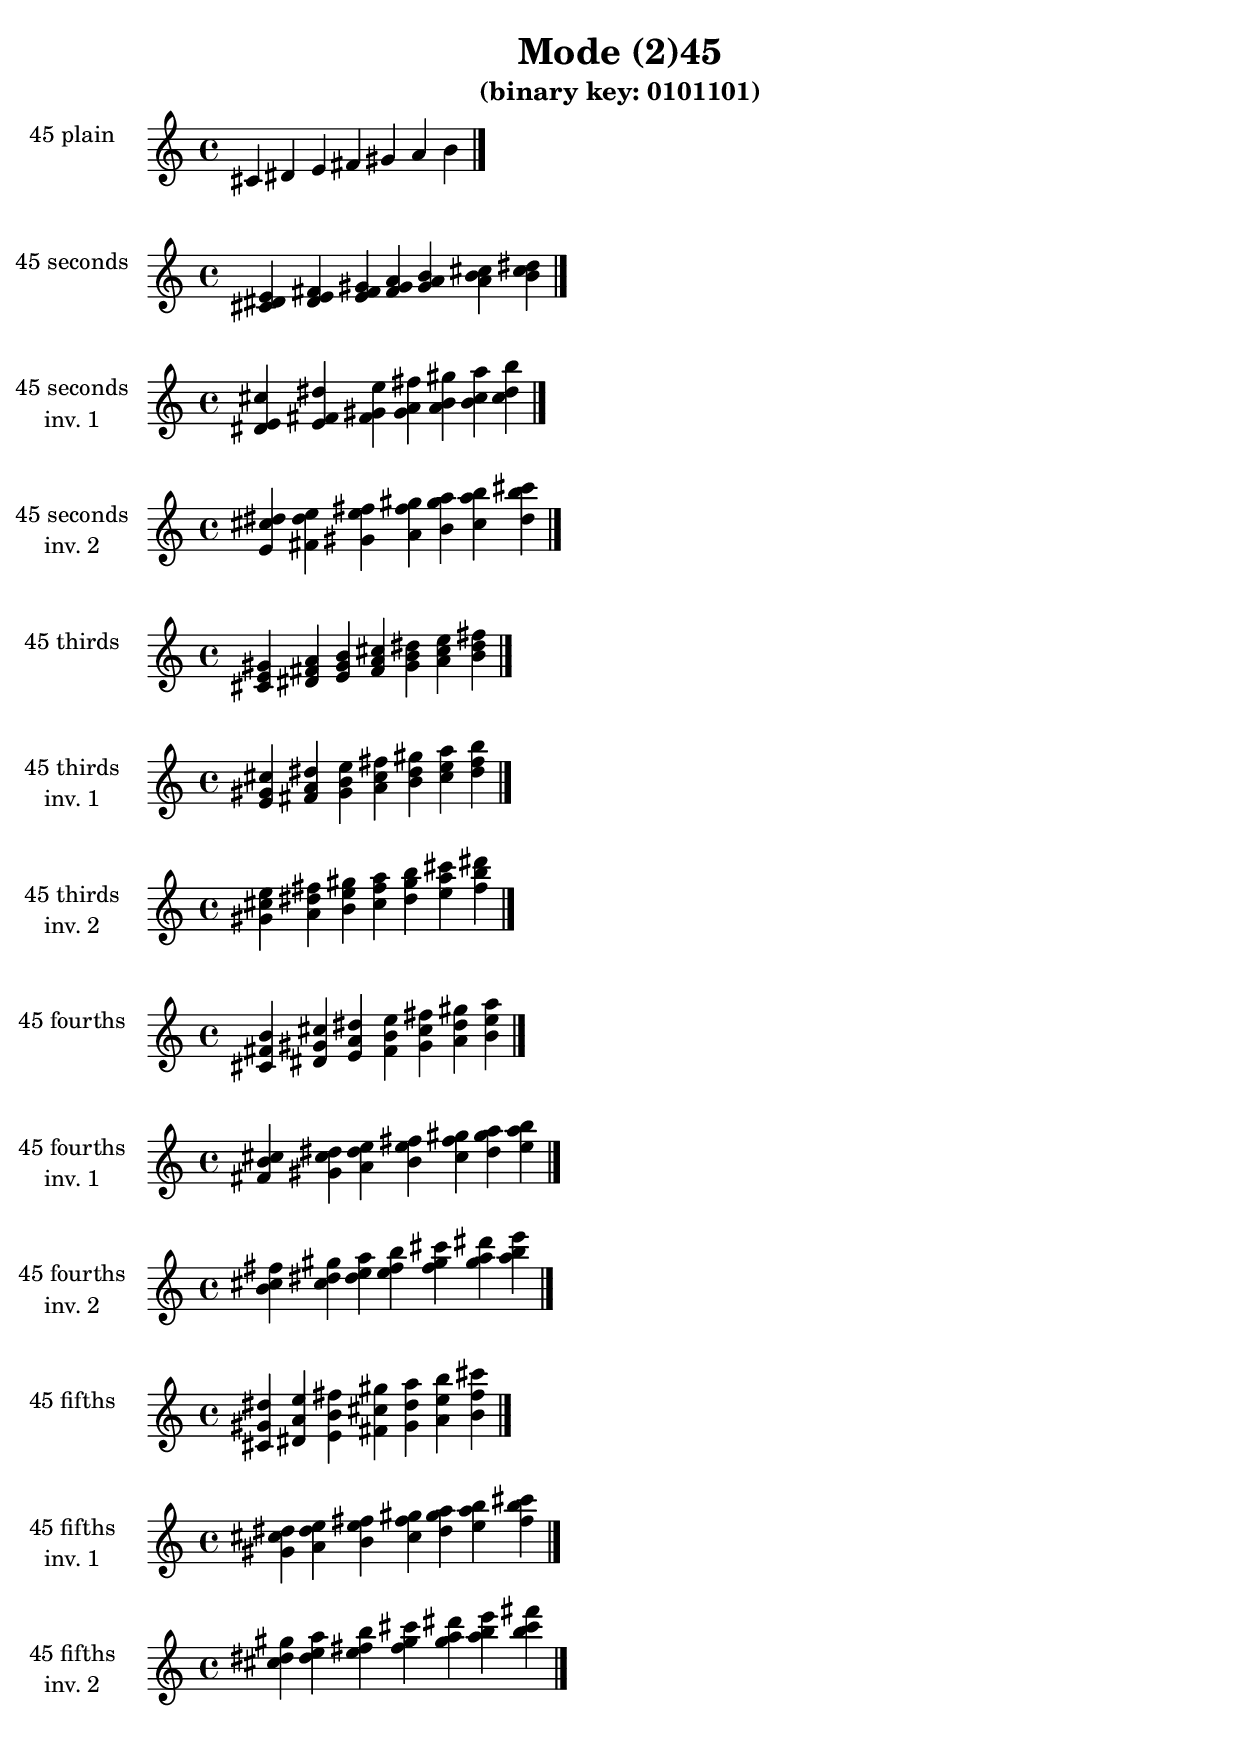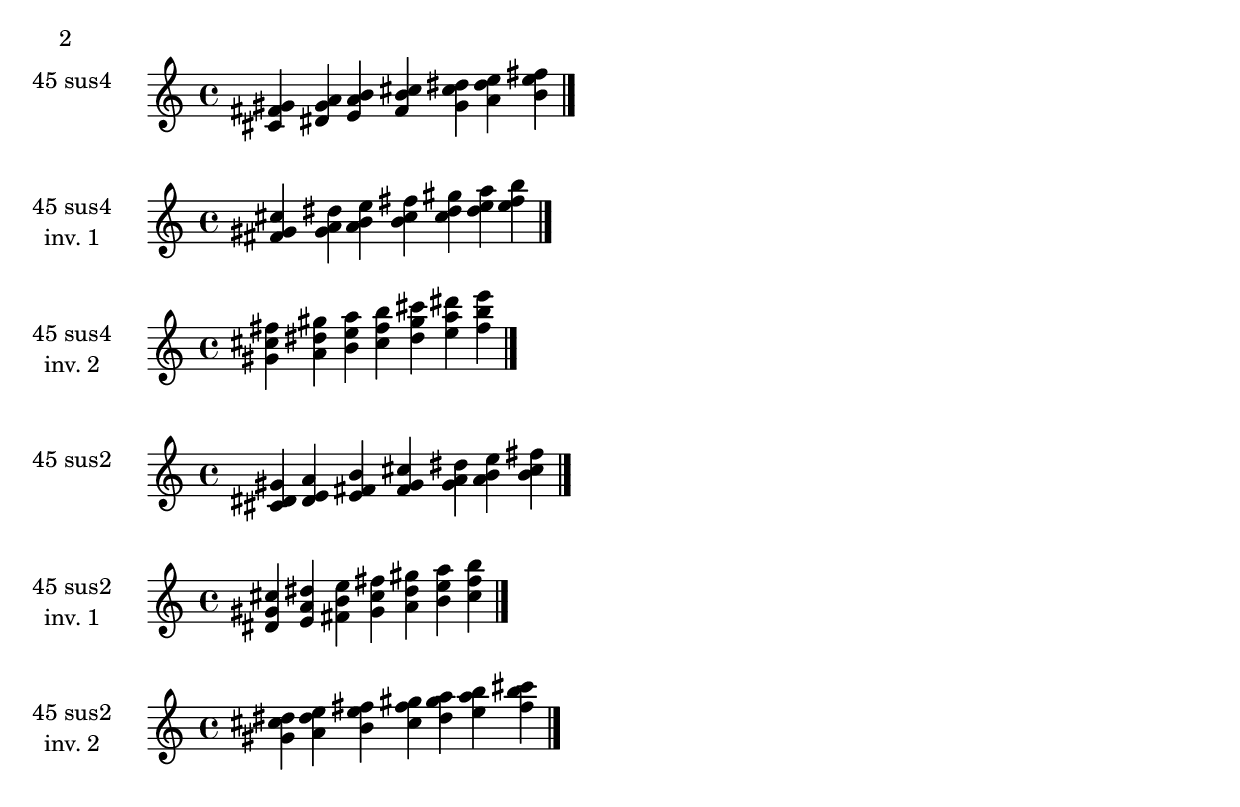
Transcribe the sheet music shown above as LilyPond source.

\version "2.19.0"

\header {
  title = "Mode (2)45"
  subtitle = "(binary key: 0101101)"
 %% Remove default LilyPond tagline
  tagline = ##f
}

\paper {
  #(set-paper-size "a4")
}

global = {
  \key c \major
  \time 4/4
  \tempo 4=100
}

\book {
  \score {
    \new Staff \with {
      instrumentName =  \markup { \column {
         \hcenter-in #14 \line { 45 plain }
         \hcenter-in #14 \line {  } } }
      midiInstrument = "oboe"
    } { \accidentalStyle "default"
        \cadenzaOn cis' dis' e' fis' gis' a' b'  \cadenzaOff \bar "|." }
    \layout { }
  }
  \score {
    \new Staff \with {
      instrumentName =  \markup { \column {
         \hcenter-in #14 \line { 45 seconds }
         \hcenter-in #14 \line {  } } }
      midiInstrument = "oboe"
    } { \accidentalStyle "default"
        \cadenzaOn <cis' dis' e'> <dis' e' fis'> <e' fis' gis'> <fis' gis' a'> <gis' a' b'> <a' b' cis''> <b' cis'' dis''>  \cadenzaOff \bar "|." }
    \layout { }
  }
  \score {
    \new Staff \with {
      instrumentName =  \markup { \column {
         \hcenter-in #14 \line { 45 seconds }
         \hcenter-in #14 \line { inv. 1 } } }
      midiInstrument = "oboe"
    } { \accidentalStyle "default"
        \cadenzaOn <dis' e' cis''> <e' fis' dis''> <fis' gis' e''> <gis' a' fis''> <a' b' gis''> <b' cis'' a''> <cis'' dis'' b''>  \cadenzaOff \bar "|." }
    \layout { }
  }
  \score {
    \new Staff \with {
      instrumentName =  \markup { \column {
         \hcenter-in #14 \line { 45 seconds }
         \hcenter-in #14 \line { inv. 2 } } }
      midiInstrument = "oboe"
    } { \accidentalStyle "default"
        \cadenzaOn <e' cis'' dis''> <fis' dis'' e''> <gis' e'' fis''> <a' fis'' gis''> <b' gis'' a''> <cis'' a'' b''> <dis'' b'' cis'''>  \cadenzaOff \bar "|." }
    \layout { }
  }
  \score {
    \new Staff \with {
      instrumentName =  \markup { \column {
         \hcenter-in #14 \line { 45 thirds }
         \hcenter-in #14 \line {  } } }
      midiInstrument = "oboe"
    } { \accidentalStyle "default"
        \cadenzaOn <cis' e' gis'> <dis' fis' a'> <e' gis' b'> <fis' a' cis''> <gis' b' dis''> <a' cis'' e''> <b' dis'' fis''>  \cadenzaOff \bar "|." }
    \layout { }
  }
  \score {
    \new Staff \with {
      instrumentName =  \markup { \column {
         \hcenter-in #14 \line { 45 thirds }
         \hcenter-in #14 \line { inv. 1 } } }
      midiInstrument = "oboe"
    } { \accidentalStyle "default"
        \cadenzaOn <e' gis' cis''> <fis' a' dis''> <gis' b' e''> <a' cis'' fis''> <b' dis'' gis''> <cis'' e'' a''> <dis'' fis'' b''>  \cadenzaOff \bar "|." }
    \layout { }
  }
  \score {
    \new Staff \with {
      instrumentName =  \markup { \column {
         \hcenter-in #14 \line { 45 thirds }
         \hcenter-in #14 \line { inv. 2 } } }
      midiInstrument = "oboe"
    } { \accidentalStyle "default"
        \cadenzaOn <gis' cis'' e''> <a' dis'' fis''> <b' e'' gis''> <cis'' fis'' a''> <dis'' gis'' b''> <e'' a'' cis'''> <fis'' b'' dis'''>  \cadenzaOff \bar "|." }
    \layout { }
  }
  \score {
    \new Staff \with {
      instrumentName =  \markup { \column {
         \hcenter-in #14 \line { 45 fourths }
         \hcenter-in #14 \line {  } } }
      midiInstrument = "oboe"
    } { \accidentalStyle "default"
        \cadenzaOn <cis' fis' b'> <dis' gis' cis''> <e' a' dis''> <fis' b' e''> <gis' cis'' fis''> <a' dis'' gis''> <b' e'' a''>  \cadenzaOff \bar "|." }
    \layout { }
  }
  \score {
    \new Staff \with {
      instrumentName =  \markup { \column {
         \hcenter-in #14 \line { 45 fourths }
         \hcenter-in #14 \line { inv. 1 } } }
      midiInstrument = "oboe"
    } { \accidentalStyle "default"
        \cadenzaOn <fis' b' cis''> <gis' cis'' dis''> <a' dis'' e''> <b' e'' fis''> <cis'' fis'' gis''> <dis'' gis'' a''> <e'' a'' b''>  \cadenzaOff \bar "|." }
    \layout { }
  }
  \score {
    \new Staff \with {
      instrumentName =  \markup { \column {
         \hcenter-in #14 \line { 45 fourths }
         \hcenter-in #14 \line { inv. 2 } } }
      midiInstrument = "oboe"
    } { \accidentalStyle "default"
        \cadenzaOn <b' cis'' fis''> <cis'' dis'' gis''> <dis'' e'' a''> <e'' fis'' b''> <fis'' gis'' cis'''> <gis'' a'' dis'''> <a'' b'' e'''>  \cadenzaOff \bar "|." }
    \layout { }
  }
  \score {
    \new Staff \with {
      instrumentName =  \markup { \column {
         \hcenter-in #14 \line { 45 fifths }
         \hcenter-in #14 \line {  } } }
      midiInstrument = "oboe"
    } { \accidentalStyle "default"
        \cadenzaOn <cis' gis' dis''> <dis' a' e''> <e' b' fis''> <fis' cis'' gis''> <gis' dis'' a''> <a' e'' b''> <b' fis'' cis'''>  \cadenzaOff \bar "|." }
    \layout { }
  }
  \score {
    \new Staff \with {
      instrumentName =  \markup { \column {
         \hcenter-in #14 \line { 45 fifths }
         \hcenter-in #14 \line { inv. 1 } } }
      midiInstrument = "oboe"
    } { \accidentalStyle "default"
        \cadenzaOn <gis' dis'' cis''> <a' e'' dis''> <b' fis'' e''> <cis'' gis'' fis''> <dis'' a'' gis''> <e'' b'' a''> <fis'' cis''' b''>  \cadenzaOff \bar "|." }
    \layout { }
  }
  \score {
    \new Staff \with {
      instrumentName =  \markup { \column {
         \hcenter-in #14 \line { 45 fifths }
         \hcenter-in #14 \line { inv. 2 } } }
      midiInstrument = "oboe"
    } { \accidentalStyle "default"
        \cadenzaOn <dis'' cis'' gis''> <e'' dis'' a''> <fis'' e'' b''> <gis'' fis'' cis'''> <a'' gis'' dis'''> <b'' a'' e'''> <cis''' b'' fis'''>  \cadenzaOff \bar "|." }
    \layout { }
  }
  \score {
    \new Staff \with {
      instrumentName =  \markup { \column {
         \hcenter-in #14 \line { 45 sus4 }
         \hcenter-in #14 \line {  } } }
      midiInstrument = "oboe"
    } { \accidentalStyle "default"
        \cadenzaOn <cis' fis' gis'> <dis' gis' a'> <e' a' b'> <fis' b' cis''> <gis' cis'' dis''> <a' dis'' e''> <b' e'' fis''>  \cadenzaOff \bar "|." }
    \layout { }
  }
  \score {
    \new Staff \with {
      instrumentName =  \markup { \column {
         \hcenter-in #14 \line { 45 sus4 }
         \hcenter-in #14 \line { inv. 1 } } }
      midiInstrument = "oboe"
    } { \accidentalStyle "default"
        \cadenzaOn <fis' gis' cis''> <gis' a' dis''> <a' b' e''> <b' cis'' fis''> <cis'' dis'' gis''> <dis'' e'' a''> <e'' fis'' b''>  \cadenzaOff \bar "|." }
    \layout { }
  }
  \score {
    \new Staff \with {
      instrumentName =  \markup { \column {
         \hcenter-in #14 \line { 45 sus4 }
         \hcenter-in #14 \line { inv. 2 } } }
      midiInstrument = "oboe"
    } { \accidentalStyle "default"
        \cadenzaOn <gis' cis'' fis''> <a' dis'' gis''> <b' e'' a''> <cis'' fis'' b''> <dis'' gis'' cis'''> <e'' a'' dis'''> <fis'' b'' e'''>  \cadenzaOff \bar "|." }
    \layout { }
  }
  \score {
    \new Staff \with {
      instrumentName =  \markup { \column {
         \hcenter-in #14 \line { 45 sus2 }
         \hcenter-in #14 \line {  } } }
      midiInstrument = "oboe"
    } { \accidentalStyle "default"
        \cadenzaOn <cis' dis' gis'> <dis' e' a'> <e' fis' b'> <fis' gis' cis''> <gis' a' dis''> <a' b' e''> <b' cis'' fis''>  \cadenzaOff \bar "|." }
    \layout { }
  }
  \score {
    \new Staff \with {
      instrumentName =  \markup { \column {
         \hcenter-in #14 \line { 45 sus2 }
         \hcenter-in #14 \line { inv. 1 } } }
      midiInstrument = "oboe"
    } { \accidentalStyle "default"
        \cadenzaOn <dis' gis' cis''> <e' a' dis''> <fis' b' e''> <gis' cis'' fis''> <a' dis'' gis''> <b' e'' a''> <cis'' fis'' b''>  \cadenzaOff \bar "|." }
    \layout { }
  }
  \score {
    \new Staff \with {
      instrumentName =  \markup { \column {
         \hcenter-in #14 \line { 45 sus2 }
         \hcenter-in #14 \line { inv. 2 } } }
      midiInstrument = "oboe"
    } { \accidentalStyle "default"
        \cadenzaOn <gis' cis'' dis''> <a' dis'' e''> <b' e'' fis''> <cis'' fis'' gis''> <dis'' gis'' a''> <e'' a'' b''> <fis'' b'' cis'''>  \cadenzaOff \bar "|." }
    \layout { }
  }
}

\book {
  \bookOutputSuffix "plain_"
  \score {
    \new Staff \with {
      instrumentName =  \markup { \column {
         \hcenter-in #14 \line { 45 plain }
         \hcenter-in #14 \line {  } } }
      midiInstrument = "oboe"
    } { \accidentalStyle "default"
        \cadenzaOn cis' dis' e' fis' gis' a' b'  \cadenzaOff \bar "|." }
    \midi { }
  }
}
\book {
  \bookOutputSuffix "seconds_"
  \score {
    \new Staff \with {
      instrumentName =  \markup { \column {
         \hcenter-in #14 \line { 45 seconds }
         \hcenter-in #14 \line {  } } }
      midiInstrument = "oboe"
    } { \accidentalStyle "default"
        \cadenzaOn <cis' dis' e'> <dis' e' fis'> <e' fis' gis'> <fis' gis' a'> <gis' a' b'> <a' b' cis''> <b' cis'' dis''>  \cadenzaOff \bar "|." }
    \midi { }
  }
}
\book {
  \bookOutputSuffix "seconds_inv. 1"
  \score {
    \new Staff \with {
      instrumentName =  \markup { \column {
         \hcenter-in #14 \line { 45 seconds }
         \hcenter-in #14 \line { inv. 1 } } }
      midiInstrument = "oboe"
    } { \accidentalStyle "default"
        \cadenzaOn <dis' e' cis''> <e' fis' dis''> <fis' gis' e''> <gis' a' fis''> <a' b' gis''> <b' cis'' a''> <cis'' dis'' b''>  \cadenzaOff \bar "|." }
    \midi { }
  }
}
\book {
  \bookOutputSuffix "seconds_inv. 2"
  \score {
    \new Staff \with {
      instrumentName =  \markup { \column {
         \hcenter-in #14 \line { 45 seconds }
         \hcenter-in #14 \line { inv. 2 } } }
      midiInstrument = "oboe"
    } { \accidentalStyle "default"
        \cadenzaOn <e' cis'' dis''> <fis' dis'' e''> <gis' e'' fis''> <a' fis'' gis''> <b' gis'' a''> <cis'' a'' b''> <dis'' b'' cis'''>  \cadenzaOff \bar "|." }
    \midi { }
  }
}
\book {
  \bookOutputSuffix "thirds_"
  \score {
    \new Staff \with {
      instrumentName =  \markup { \column {
         \hcenter-in #14 \line { 45 thirds }
         \hcenter-in #14 \line {  } } }
      midiInstrument = "oboe"
    } { \accidentalStyle "default"
        \cadenzaOn <cis' e' gis'> <dis' fis' a'> <e' gis' b'> <fis' a' cis''> <gis' b' dis''> <a' cis'' e''> <b' dis'' fis''>  \cadenzaOff \bar "|." }
    \midi { }
  }
}
\book {
  \bookOutputSuffix "thirds_inv. 1"
  \score {
    \new Staff \with {
      instrumentName =  \markup { \column {
         \hcenter-in #14 \line { 45 thirds }
         \hcenter-in #14 \line { inv. 1 } } }
      midiInstrument = "oboe"
    } { \accidentalStyle "default"
        \cadenzaOn <e' gis' cis''> <fis' a' dis''> <gis' b' e''> <a' cis'' fis''> <b' dis'' gis''> <cis'' e'' a''> <dis'' fis'' b''>  \cadenzaOff \bar "|." }
    \midi { }
  }
}
\book {
  \bookOutputSuffix "thirds_inv. 2"
  \score {
    \new Staff \with {
      instrumentName =  \markup { \column {
         \hcenter-in #14 \line { 45 thirds }
         \hcenter-in #14 \line { inv. 2 } } }
      midiInstrument = "oboe"
    } { \accidentalStyle "default"
        \cadenzaOn <gis' cis'' e''> <a' dis'' fis''> <b' e'' gis''> <cis'' fis'' a''> <dis'' gis'' b''> <e'' a'' cis'''> <fis'' b'' dis'''>  \cadenzaOff \bar "|." }
    \midi { }
  }
}
\book {
  \bookOutputSuffix "fourths_"
  \score {
    \new Staff \with {
      instrumentName =  \markup { \column {
         \hcenter-in #14 \line { 45 fourths }
         \hcenter-in #14 \line {  } } }
      midiInstrument = "oboe"
    } { \accidentalStyle "default"
        \cadenzaOn <cis' fis' b'> <dis' gis' cis''> <e' a' dis''> <fis' b' e''> <gis' cis'' fis''> <a' dis'' gis''> <b' e'' a''>  \cadenzaOff \bar "|." }
    \midi { }
  }
}
\book {
  \bookOutputSuffix "fourths_inv. 1"
  \score {
    \new Staff \with {
      instrumentName =  \markup { \column {
         \hcenter-in #14 \line { 45 fourths }
         \hcenter-in #14 \line { inv. 1 } } }
      midiInstrument = "oboe"
    } { \accidentalStyle "default"
        \cadenzaOn <fis' b' cis''> <gis' cis'' dis''> <a' dis'' e''> <b' e'' fis''> <cis'' fis'' gis''> <dis'' gis'' a''> <e'' a'' b''>  \cadenzaOff \bar "|." }
    \midi { }
  }
}
\book {
  \bookOutputSuffix "fourths_inv. 2"
  \score {
    \new Staff \with {
      instrumentName =  \markup { \column {
         \hcenter-in #14 \line { 45 fourths }
         \hcenter-in #14 \line { inv. 2 } } }
      midiInstrument = "oboe"
    } { \accidentalStyle "default"
        \cadenzaOn <b' cis'' fis''> <cis'' dis'' gis''> <dis'' e'' a''> <e'' fis'' b''> <fis'' gis'' cis'''> <gis'' a'' dis'''> <a'' b'' e'''>  \cadenzaOff \bar "|." }
    \midi { }
  }
}
\book {
  \bookOutputSuffix "fifths_"
  \score {
    \new Staff \with {
      instrumentName =  \markup { \column {
         \hcenter-in #14 \line { 45 fifths }
         \hcenter-in #14 \line {  } } }
      midiInstrument = "oboe"
    } { \accidentalStyle "default"
        \cadenzaOn <cis' gis' dis''> <dis' a' e''> <e' b' fis''> <fis' cis'' gis''> <gis' dis'' a''> <a' e'' b''> <b' fis'' cis'''>  \cadenzaOff \bar "|." }
    \midi { }
  }
}
\book {
  \bookOutputSuffix "fifths_inv. 1"
  \score {
    \new Staff \with {
      instrumentName =  \markup { \column {
         \hcenter-in #14 \line { 45 fifths }
         \hcenter-in #14 \line { inv. 1 } } }
      midiInstrument = "oboe"
    } { \accidentalStyle "default"
        \cadenzaOn <gis' dis'' cis''> <a' e'' dis''> <b' fis'' e''> <cis'' gis'' fis''> <dis'' a'' gis''> <e'' b'' a''> <fis'' cis''' b''>  \cadenzaOff \bar "|." }
    \midi { }
  }
}
\book {
  \bookOutputSuffix "fifths_inv. 2"
  \score {
    \new Staff \with {
      instrumentName =  \markup { \column {
         \hcenter-in #14 \line { 45 fifths }
         \hcenter-in #14 \line { inv. 2 } } }
      midiInstrument = "oboe"
    } { \accidentalStyle "default"
        \cadenzaOn <dis'' cis'' gis''> <e'' dis'' a''> <fis'' e'' b''> <gis'' fis'' cis'''> <a'' gis'' dis'''> <b'' a'' e'''> <cis''' b'' fis'''>  \cadenzaOff \bar "|." }
    \midi { }
  }
}
\book {
  \bookOutputSuffix "sus4_"
  \score {
    \new Staff \with {
      instrumentName =  \markup { \column {
         \hcenter-in #14 \line { 45 sus4 }
         \hcenter-in #14 \line {  } } }
      midiInstrument = "oboe"
    } { \accidentalStyle "default"
        \cadenzaOn <cis' fis' gis'> <dis' gis' a'> <e' a' b'> <fis' b' cis''> <gis' cis'' dis''> <a' dis'' e''> <b' e'' fis''>  \cadenzaOff \bar "|." }
    \midi { }
  }
}
\book {
  \bookOutputSuffix "sus4_inv. 1"
  \score {
    \new Staff \with {
      instrumentName =  \markup { \column {
         \hcenter-in #14 \line { 45 sus4 }
         \hcenter-in #14 \line { inv. 1 } } }
      midiInstrument = "oboe"
    } { \accidentalStyle "default"
        \cadenzaOn <fis' gis' cis''> <gis' a' dis''> <a' b' e''> <b' cis'' fis''> <cis'' dis'' gis''> <dis'' e'' a''> <e'' fis'' b''>  \cadenzaOff \bar "|." }
    \midi { }
  }
}
\book {
  \bookOutputSuffix "sus4_inv. 2"
  \score {
    \new Staff \with {
      instrumentName =  \markup { \column {
         \hcenter-in #14 \line { 45 sus4 }
         \hcenter-in #14 \line { inv. 2 } } }
      midiInstrument = "oboe"
    } { \accidentalStyle "default"
        \cadenzaOn <gis' cis'' fis''> <a' dis'' gis''> <b' e'' a''> <cis'' fis'' b''> <dis'' gis'' cis'''> <e'' a'' dis'''> <fis'' b'' e'''>  \cadenzaOff \bar "|." }
    \midi { }
  }
}
\book {
  \bookOutputSuffix "sus2_"
  \score {
    \new Staff \with {
      instrumentName =  \markup { \column {
         \hcenter-in #14 \line { 45 sus2 }
         \hcenter-in #14 \line {  } } }
      midiInstrument = "oboe"
    } { \accidentalStyle "default"
        \cadenzaOn <cis' dis' gis'> <dis' e' a'> <e' fis' b'> <fis' gis' cis''> <gis' a' dis''> <a' b' e''> <b' cis'' fis''>  \cadenzaOff \bar "|." }
    \midi { }
  }
}
\book {
  \bookOutputSuffix "sus2_inv. 1"
  \score {
    \new Staff \with {
      instrumentName =  \markup { \column {
         \hcenter-in #14 \line { 45 sus2 }
         \hcenter-in #14 \line { inv. 1 } } }
      midiInstrument = "oboe"
    } { \accidentalStyle "default"
        \cadenzaOn <dis' gis' cis''> <e' a' dis''> <fis' b' e''> <gis' cis'' fis''> <a' dis'' gis''> <b' e'' a''> <cis'' fis'' b''>  \cadenzaOff \bar "|." }
    \midi { }
  }
}
\book {
  \bookOutputSuffix "sus2_inv. 2"
  \score {
    \new Staff \with {
      instrumentName =  \markup { \column {
         \hcenter-in #14 \line { 45 sus2 }
         \hcenter-in #14 \line { inv. 2 } } }
      midiInstrument = "oboe"
    } { \accidentalStyle "default"
        \cadenzaOn <gis' cis'' dis''> <a' dis'' e''> <b' e'' fis''> <cis'' fis'' gis''> <dis'' gis'' a''> <e'' a'' b''> <fis'' b'' cis'''>  \cadenzaOff \bar "|." }
    \midi { }
  }
}
